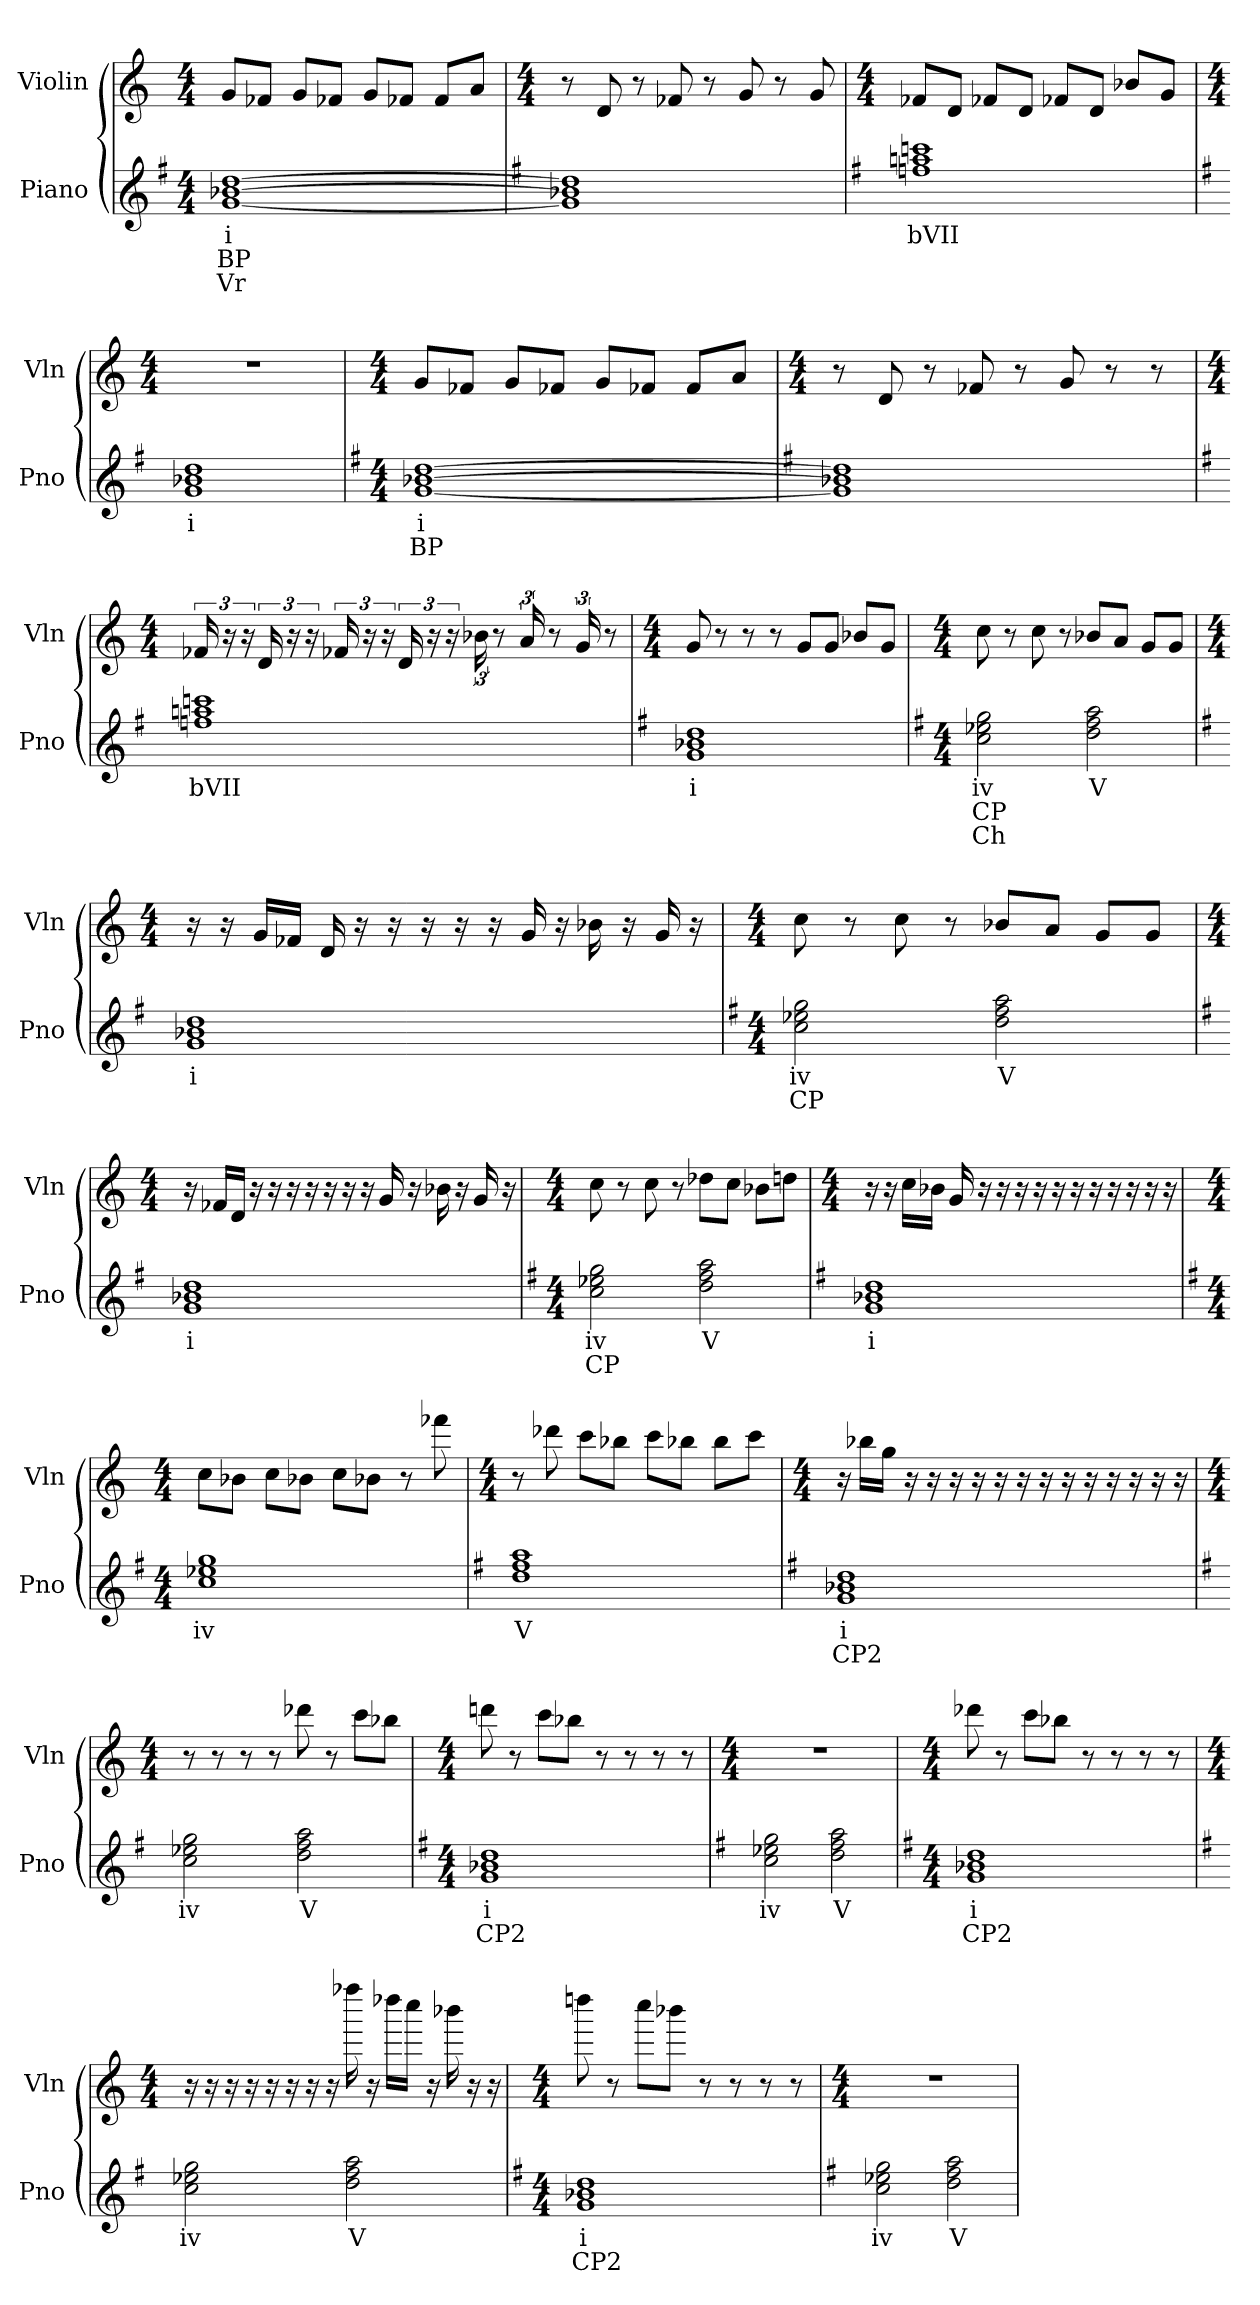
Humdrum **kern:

**kern	**text	**text	**text	**kern
*part2	*part2	*part2	*part2	*part1
*staff2	*staff2	*staff2	*staff2	*staff1
*I"Piano	*	*	*	*I"Violin
*I'Pno	*	*	*	*I'Vln
*k[f#]	*	*	*	*
*G:	*	*	*	*
*M4/4	*	*	*	*M4/4
=	=	=	=	=
[1g [1b-X [1dd	i	BP	Vr	8gL
.	.	.	.	8f-XJ
.	.	.	.	8gL
.	.	.	.	8f-XJ
.	.	.	.	8gL
.	.	.	.	8f-XJ
.	.	.	.	8f-L
.	.	.	.	8aJ
=	=	=	=	=
*k[f#]	*	*	*	*
*G:	*	*	*	*
*	*	*	*	*M4/4
1g] 1b-X] 1dd]	.	.	.	8r
.	.	.	.	8d
.	.	.	.	8r
.	.	.	.	8f-X
.	.	.	.	8r
.	.	.	.	8g
.	.	.	.	8r
.	.	.	.	8g
=	=	=	=	=
*k[f#]	*	*	*	*
*G:	*	*	*	*
*	*	*	*	*M4/4
1ffn 1aan 1cccn	bVII	.	.	8f-XL
.	.	.	.	8dJ
.	.	.	.	8f-XL
.	.	.	.	8dJ
.	.	.	.	8f-XL
.	.	.	.	8dJ
.	.	.	.	8b-XL
.	.	.	.	8gJ
=	=	=	=	=
*k[f#]	*	*	*	*
*G:	*	*	*	*
*	*	*	*	*M4/4
1g 1b-X 1dd	i	.	.	1r
=	=	=	=	=
*k[f#]	*	*	*	*
*G:	*	*	*	*
*M4/4	*	*	*	*M4/4
[1g [1b-X [1dd	i	BP	.	8gL
.	.	.	.	8f-XJ
.	.	.	.	8gL
.	.	.	.	8f-XJ
.	.	.	.	8gL
.	.	.	.	8f-XJ
.	.	.	.	8f-L
.	.	.	.	8aJ
=	=	=	=	=
*k[f#]	*	*	*	*
*G:	*	*	*	*
*	*	*	*	*M4/4
1g] 1b-X] 1dd]	.	.	.	8r
.	.	.	.	8d
.	.	.	.	8r
.	.	.	.	8f-X
.	.	.	.	8r
.	.	.	.	8g
.	.	.	.	8r
.	.	.	.	8r
=	=	=	=	=
*k[f#]	*	*	*	*
*G:	*	*	*	*
*	*	*	*	*M4/4
1ffn 1aan 1cccn	bVII	.	.	24f-X
.	.	.	.	24r
.	.	.	.	24r
.	.	.	.	24d
.	.	.	.	24r
.	.	.	.	24r
.	.	.	.	24f-X
.	.	.	.	24r
.	.	.	.	24r
.	.	.	.	24d
.	.	.	.	24r
.	.	.	.	24r
.	.	.	.	24b-X
.	.	.	.	8r
.	.	.	.	24a
.	.	.	.	8r
.	.	.	.	24g
.	.	.	.	8r
=	=	=	=	=
*k[f#]	*	*	*	*
*G:	*	*	*	*
*	*	*	*	*M4/4
1g 1b-X 1dd	i	.	.	8g
.	.	.	.	8r
.	.	.	.	8r
.	.	.	.	8r
.	.	.	.	8gL
.	.	.	.	8gJ
.	.	.	.	8b-XL
.	.	.	.	8gJ
=	=	=	=	=
*k[f#]	*	*	*	*
*G:	*	*	*	*
*M4/4	*	*	*	*M4/4
2cc 2ee-X 2gg	iv	CP	Ch	8cc
.	.	.	.	8r
.	.	.	.	8cc
.	.	.	.	8r
2dd 2ff# 2aa	V	.	.	8b-XL
.	.	.	.	8aJ
.	.	.	.	8gL
.	.	.	.	8gJ
=	=	=	=	=
*k[f#]	*	*	*	*
*G:	*	*	*	*
*	*	*	*	*M4/4
1g 1b-X 1dd	i	.	.	16r
.	.	.	.	16r
.	.	.	.	16gLL
.	.	.	.	16f-XJJ
.	.	.	.	16d
.	.	.	.	16r
.	.	.	.	16r
.	.	.	.	16r
.	.	.	.	16r
.	.	.	.	16r
.	.	.	.	16g
.	.	.	.	16r
.	.	.	.	16b-X
.	.	.	.	16r
.	.	.	.	16g
.	.	.	.	16r
=	=	=	=	=
*k[f#]	*	*	*	*
*G:	*	*	*	*
*M4/4	*	*	*	*M4/4
2cc 2ee-X 2gg	iv	CP	.	8cc
.	.	.	.	8r
.	.	.	.	8cc
.	.	.	.	8r
2dd 2ff# 2aa	V	.	.	8b-XL
.	.	.	.	8aJ
.	.	.	.	8gL
.	.	.	.	8gJ
=	=	=	=	=
*k[f#]	*	*	*	*
*G:	*	*	*	*
*	*	*	*	*M4/4
1g 1b-X 1dd	i	.	.	16r
.	.	.	.	16f-XLL
.	.	.	.	16dJJ
.	.	.	.	16r
.	.	.	.	16r
.	.	.	.	16r
.	.	.	.	16r
.	.	.	.	16r
.	.	.	.	16r
.	.	.	.	16r
.	.	.	.	16g
.	.	.	.	16r
.	.	.	.	16b-X
.	.	.	.	16r
.	.	.	.	16g
.	.	.	.	16r
=	=	=	=	=
*k[f#]	*	*	*	*
*G:	*	*	*	*
*M4/4	*	*	*	*M4/4
2cc 2ee-X 2gg	iv	CP	.	8cc
.	.	.	.	8r
.	.	.	.	8cc
.	.	.	.	8r
2dd 2ff# 2aa	V	.	.	8dd-XL
.	.	.	.	8ccJ
.	.	.	.	8b-XL
.	.	.	.	8ddnJ
=	=	=	=	=
*k[f#]	*	*	*	*
*G:	*	*	*	*
*	*	*	*	*M4/4
1g 1b-X 1dd	i	.	.	16r
.	.	.	.	16r
.	.	.	.	16ccLL
.	.	.	.	16b-XJJ
.	.	.	.	16g
.	.	.	.	16r
.	.	.	.	16r
.	.	.	.	16r
.	.	.	.	16r
.	.	.	.	16r
.	.	.	.	16r
.	.	.	.	16r
.	.	.	.	16r
.	.	.	.	16r
.	.	.	.	16r
.	.	.	.	16r
=	=	=	=	=
*k[f#]	*	*	*	*
*G:	*	*	*	*
*M4/4	*	*	*	*M4/4
1cc 1ee-X 1gg	iv	.	.	8ccL
.	.	.	.	8b-XJ
.	.	.	.	8ccL
.	.	.	.	8b-XJ
.	.	.	.	8ccL
.	.	.	.	8b-XJ
.	.	.	.	8r
.	.	.	.	8fff-X
=	=	=	=	=
*k[f#]	*	*	*	*
*G:	*	*	*	*
*	*	*	*	*M4/4
1dd 1ff# 1aa	V	.	.	8r
.	.	.	.	8ddd-X
.	.	.	.	8cccL
.	.	.	.	8bb-XJ
.	.	.	.	8cccL
.	.	.	.	8bb-XJ
.	.	.	.	8bb-L
.	.	.	.	8cccJ
=	=	=	=	=
*k[f#]	*	*	*	*
*G:	*	*	*	*
*	*	*	*	*M4/4
1g 1b-X 1dd	i	CP2	.	16r
.	.	.	.	16bb-XLL
.	.	.	.	16ggJJ
.	.	.	.	16r
.	.	.	.	16r
.	.	.	.	16r
.	.	.	.	16r
.	.	.	.	16r
.	.	.	.	16r
.	.	.	.	16r
.	.	.	.	16r
.	.	.	.	16r
.	.	.	.	16r
.	.	.	.	16r
.	.	.	.	16r
.	.	.	.	16r
=	=	=	=	=
*k[f#]	*	*	*	*
*G:	*	*	*	*
*	*	*	*	*M4/4
2cc 2ee-X 2gg	iv	.	.	8r
.	.	.	.	8r
.	.	.	.	8r
.	.	.	.	8r
2dd 2ff# 2aa	V	.	.	8ddd-X
.	.	.	.	8r
.	.	.	.	8cccL
.	.	.	.	8bb-XJ
=	=	=	=	=
*k[f#]	*	*	*	*
*G:	*	*	*	*
*M4/4	*	*	*	*M4/4
1g 1b-X 1dd	i	CP2	.	8dddn
.	.	.	.	8r
.	.	.	.	8cccL
.	.	.	.	8bb-XJ
.	.	.	.	8r
.	.	.	.	8r
.	.	.	.	8r
.	.	.	.	8r
=	=	=	=	=
*k[f#]	*	*	*	*
*G:	*	*	*	*
*	*	*	*	*M4/4
2cc 2ee-X 2gg	iv	.	.	1r
2dd 2ff# 2aa	V	.	.	.
=	=	=	=	=
*k[f#]	*	*	*	*
*G:	*	*	*	*
*M4/4	*	*	*	*M4/4
1g 1b-X 1dd	i	CP2	.	8ddd-X
.	.	.	.	8r
.	.	.	.	8cccL
.	.	.	.	8bb-XJ
.	.	.	.	8r
.	.	.	.	8r
.	.	.	.	8r
.	.	.	.	8r
=	=	=	=	=
*k[f#]	*	*	*	*
*G:	*	*	*	*
*	*	*	*	*M4/4
2cc 2ee-X 2gg	iv	.	.	16r
.	.	.	.	16r
.	.	.	.	16r
.	.	.	.	16r
.	.	.	.	16r
.	.	.	.	16r
.	.	.	.	16r
.	.	.	.	16r
2dd 2ff# 2aa	V	.	.	16ffff-X
.	.	.	.	16r
.	.	.	.	16dddd-XLL
.	.	.	.	16ccccJJ
.	.	.	.	16r
.	.	.	.	16bbb-X
.	.	.	.	16r
.	.	.	.	16r
=	=	=	=	=
*k[f#]	*	*	*	*
*G:	*	*	*	*
*M4/4	*	*	*	*M4/4
1g 1b-X 1dd	i	CP2	.	8ddddn
.	.	.	.	8r
.	.	.	.	8ccccL
.	.	.	.	8bbb-XJ
.	.	.	.	8r
.	.	.	.	8r
.	.	.	.	8r
.	.	.	.	8r
=	=	=	=	=
*k[f#]	*	*	*	*
*G:	*	*	*	*
*	*	*	*	*M4/4
2cc 2ee-X 2gg	iv	.	.	1r
2dd 2ff# 2aa	V	.	.	.
=	=	=	=	=
*-	*-	*-	*-	*-
